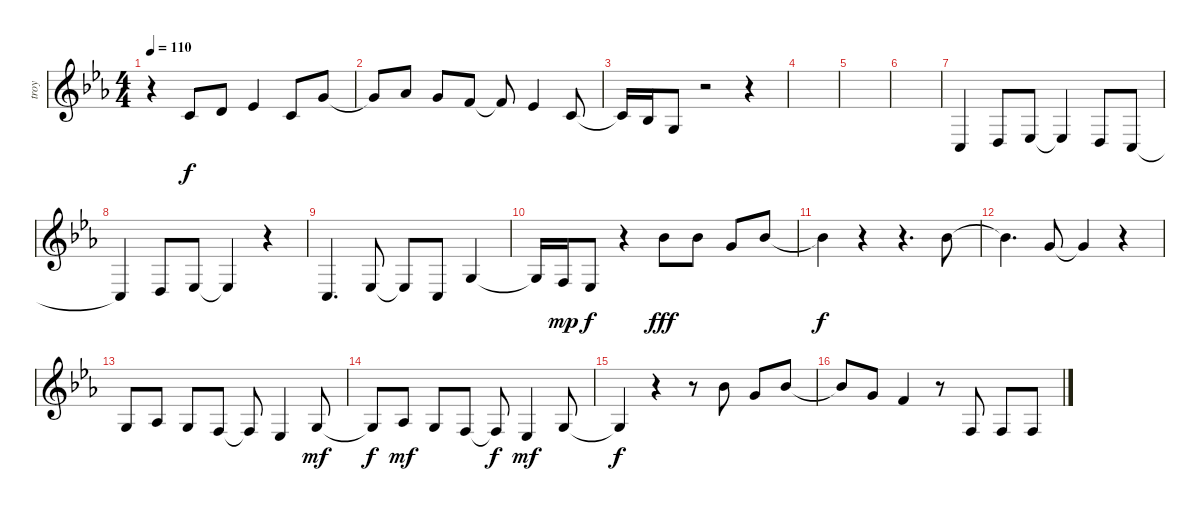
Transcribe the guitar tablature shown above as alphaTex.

\track ("troy" "troy") {instrument viola}
\staff {score}
\tuning (E4 B3 G3 D3 A2 E2) {hide}
\ts (4 4)
\tempo 110
\clef g2
\ks eb
r.4{dy f} 1.2.8 3.2.8 4.2.4 1.2.8 3.1.8 |
3.1{t}.8 4.1.8 3.1.8 1.1.8 1.1{t}.8 4.2.4 1.2.8 |
1.2{t}.16 3.3.16 0.3.8 r.2 r.4 |
|
|
|
3.5.4 0.4.8 1.4.8 1.4{t}.4 0.4.8 3.5.8 |
3.5{t}.4 0.4.8 1.4.8 1.4{t}.4 r.4 |
3.5.4{d} 1.4.8 1.4{t}.8 3.5.8 0.3.4 |
0.3{t}.16 3.4.16{dy mp} 1.4.8{dy f} r.4 6.1.8{dy fff} 6.1.8 3.1.8 6.1.8 |
6.1{t}.4{dy f} r.4 r.4{d} 6.1.8 |
6.1{t}.4{d} 3.1.8 3.1{t}.4 r.4 |
0.3.8 1.3.8 0.3.8 3.4.8 3.4{t}.8 1.4.4 0.3.8{dy mf} |
0.3{t}.8{dy f} 1.3.8{dy mf} 0.3.8 3.4.8 3.4{t}.8{dy f} 1.4.4{dy mf} 0.3.8 |
0.3{t}.4{dy f} r.4 r.8 6.1.8 3.1.8 6.1.8 |
6.1{t}.8 3.1.8 6.2.4 r.8 3.4.8 3.4.8 3.4.8
